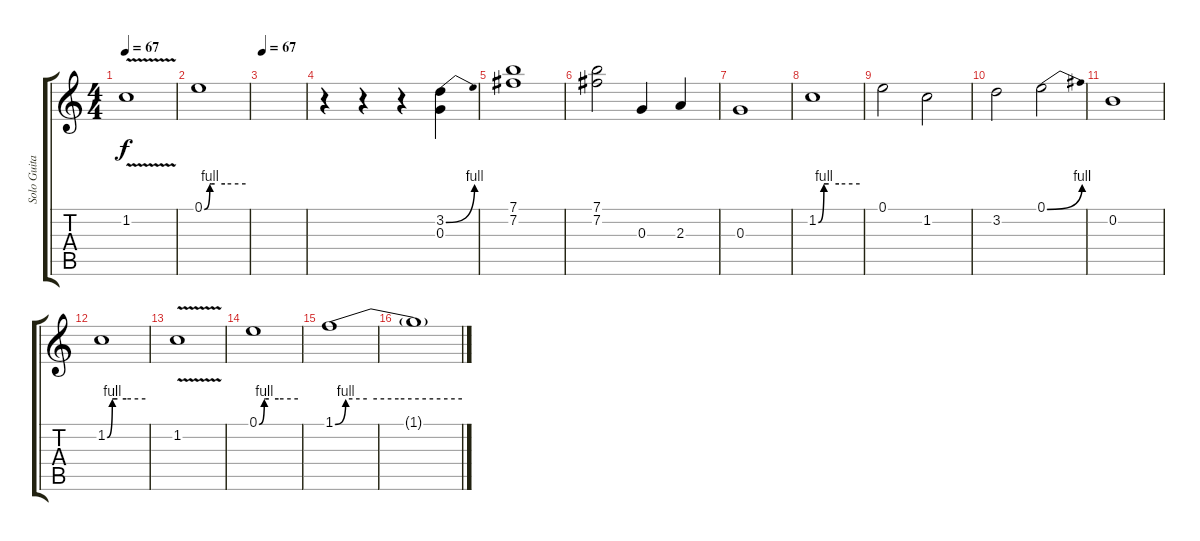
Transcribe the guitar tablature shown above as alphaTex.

\track ("Solo Guitar" "Solo Guita") {instrument overdrivenguitar}
\staff {score tabs}
\tuning (E4 B3 G3 D3 A2 E2) {hide}
\ts (4 4)
\tempo 67
\clef g2
\ks c
1.2{v}.1{dy f} |
0.1{be (custom 0 0 8 4 10 4 15 4 30 4 60 4)}.1 |
\tempo 67
|
r.4 r.4 r.4 (3.2{be (bend 0 0 60 4)} 0.3).4 |
(7.1 7.2).1 |
(7.1 7.2).2 0.3.4 2.3.4 |
0.3.1 |
1.2{be (custom 0 0 8 4 15 4 30 4 60 4)}.1 |
0.1.2 1.2.2 |
3.2.2 0.1{be (bend 0 0 60 4)}.2 |
0.2.1 |
1.2{be (custom 0 0 8 4 16 4 30 4 60 4)}.1 |
1.2{v}.1 |
0.1{be (custom 0 0 8 4 10 4 15 4 30 4 60 4)}.1 |
1.1{be (custom 0 0 5 4 15 4 30 4 60 4)}.1{volume 2} |
1.1{t}.1
